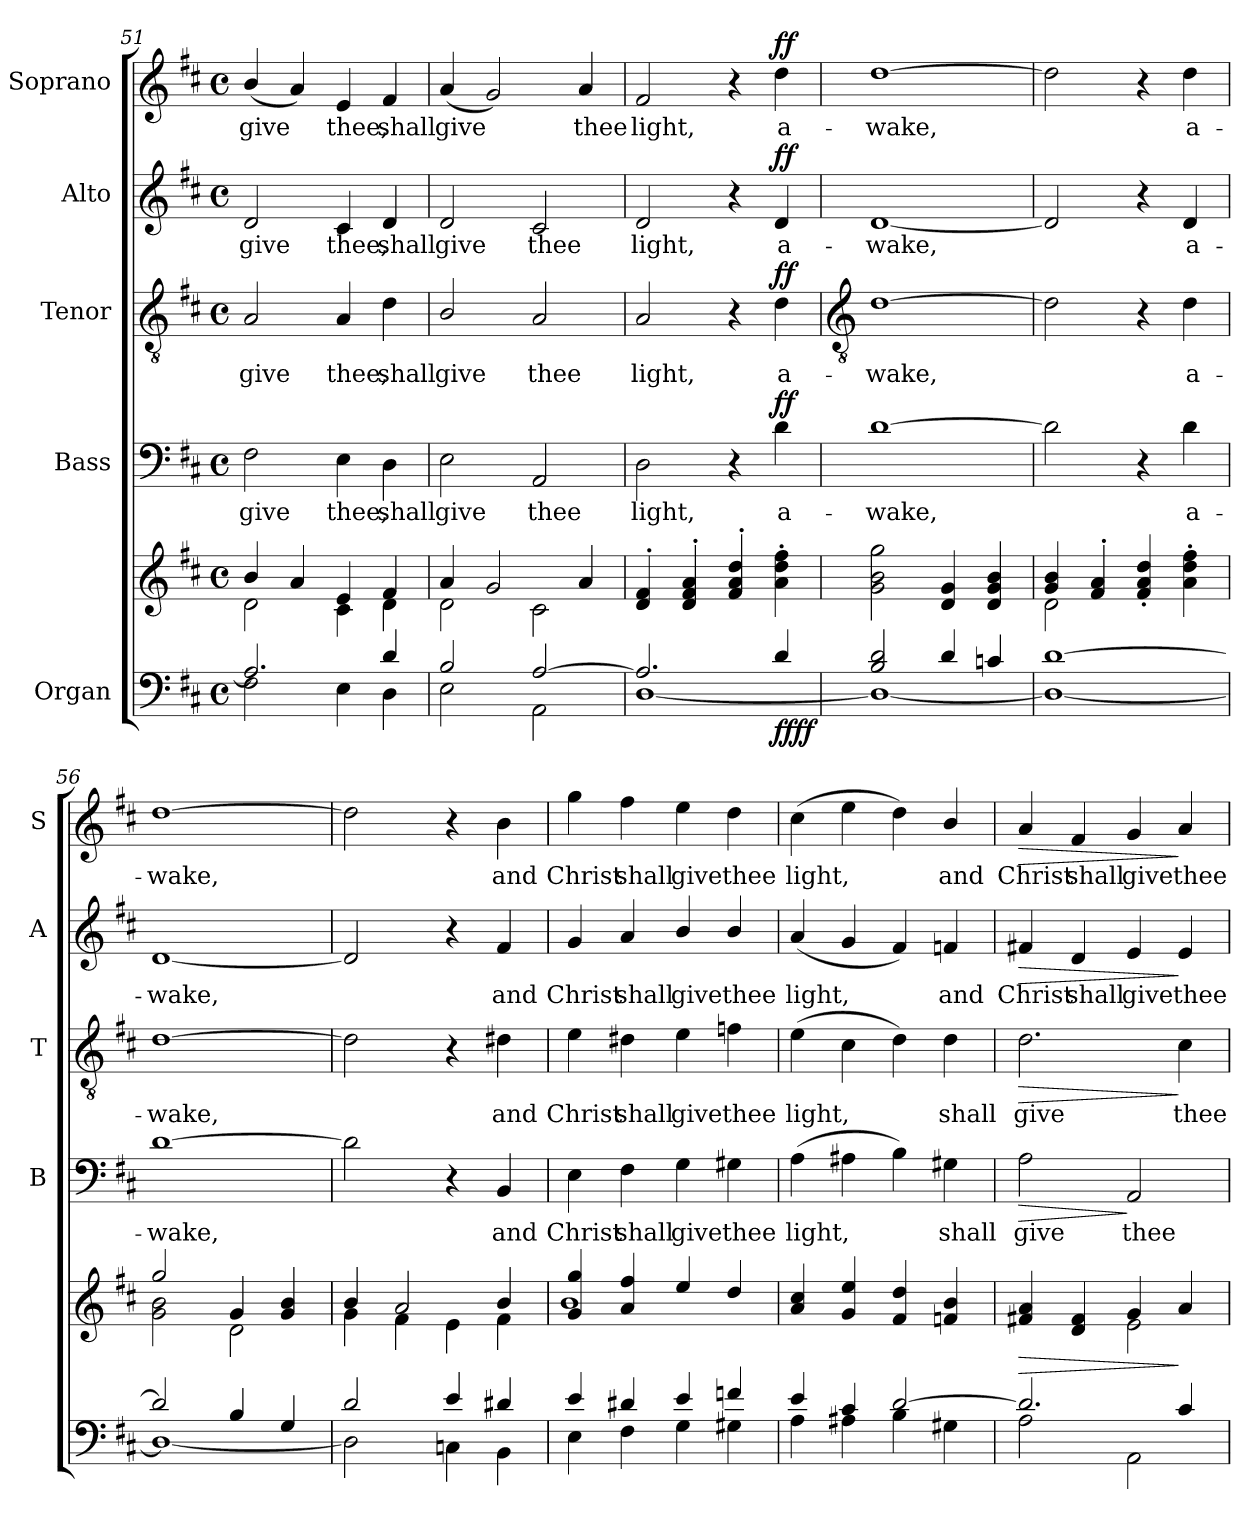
**kern	**kern	**dynam	**kern	**text	**dynam	**kern	**text	**dynam	**kern	**text	**dynam	**kern	**text	**dynam
*part5	*part5	*part5	*part4	*part4	*part4	*part3	*part3	*part3	*part2	*part2	*part2	*part1	*part1	*part1
*staff6	*staff5	*staff5/6	*staff4	*staff4	*staff4	*staff3	*staff3	*staff3	*staff2	*staff2	*staff2	*staff1	*staff1	*staff1
*I"Organ	*	*	*I"Bass	*	*	*I"Tenor	*	*	*I"Alto	*	*	*I"Soprano	*	*
*	*	*	*I'B	*	*	*I'T	*	*	*I'A	*	*	*I'S	*	*
*clefF4	*clefG2	*	*clefF4	*	*	*clefGv2	*	*	*clefG2	*	*	*clefG2	*	*
*k[f#c#]	*k[f#c#]	*	*k[f#c#]	*	*	*k[f#c#]	*	*	*k[f#c#]	*	*	*k[f#c#]	*	*
*D:	*D:	*	*D:	*	*	*D:	*	*	*D:	*	*	*D:	*	*
*M4/4	*M4/4	*	*M4/4	*	*	*M4/4	*	*	*M4/4	*	*	*M4/4	*	*
*met(c)	*met(c)	*	*met(c)	*	*	*met(c)	*	*	*met(c)	*	*	*met(c)	*	*
=51	=51	=51	=51	=51	=51	=51	=51	=51	=51	=51	=51	=51	=51	=51
*^	*^	*	*	*	*	*	*	*	*	*	*	*	*	*
!	!	!	!	!	!	!LO:LY:b	!	!	!LO:LY:b	!	!	!LO:LY:b	!	!	!LO:LY:b	!
2.A/]	2F#\	4b/	2d\	.	2F#	give	.	2A	give	.	2d	give	.	(<4b/	give	.
.	.	4a/	.	.	.	.	.	.	.	.	.	.	.	4a)	.	.
!	!	!	!	!	!	!LO:LY:b	!	!	!LO:LY:b	!	!	!LO:LY:b	!	!	!LO:LY:b	!
.	4E\	4e/	4c#\	.	4E	thee,	.	4A	thee,	.	4c#	thee,	.	4e	thee,	.
!	!	!	!	!	!	!LO:LY:b	!	!	!LO:LY:b	!	!	!LO:LY:b	!	!	!LO:LY:b	!
4d/	4D\	4f#/	4d\	.	4D	shall	.	4d	shall	.	4d	shall	.	4f#	shall	.
=52	=52	=52	=52	=52	=52	=52	=52	=52	=52	=52	=52	=52	=52	=52	=52	=52
!	!	!	!	!	!	!LO:LY:b	!	!	!LO:LY:b	!	!	!LO:LY:b	!	!	!LO:LY:b	!
2B/	2E\	4a/	2d\	.	2E\	give	.	2B/	give	.	2d	give	.	(<4a	give	.
.	.	2g/	.	.	.	.	.	.	.	.	.	.	.	2g)	.	.
!	!	!	!	!	!	!LO:LY:b	!	!	!LO:LY:b	!	!	!LO:LY:b	!	!	!	!
[2A/	2AA\	.	2c#\	.	2AA	thee	.	2A	thee	.	2c#	thee	.	.	.	.
!	!	!	!	!	!	!	!	!	!	!	!	!	!	!	!LO:LY:b	!
.	.	4a/	.	.	.	.	.	.	.	.	.	.	.	4a	thee	.
=53	=53	=53	=53	=53	=53	=53	=53	=53	=53	=53	=53	=53	=53	=53	=53	=53
!	!	!	!	!	!	!LO:LY:b	!	!	!LO:LY:b	!	!	!LO:LY:b	!	!	!LO:LY:b	!
2.A/]	[1D\	4d/' 4f#/'	1ryy	.	2D	light,	.	2A	light,	.	2d	light,	.	2f#	light,	.
.	.	4d/' 4f#/' 4a/'	.	.	.	.	.	.	.	.	.	.	.	.	.	.
.	.	4f#/' 4a/' 4dd/'	.	.	4r	.	.	4r	.	.	4r	.	.	4r	.	.
!	!	!	!	!LO:DY:b=2	!	!LO:LY:b	!	!	!LO:LY:b	!	!	!LO:LY:b	!	!	!LO:LY:b	!
!	!	!	!	!LO:DY:n=1:b	!	!	!LO:DY:b	!	!	!LO:DY:b	!	!	!LO:DY:b	!	!	!LO:DY:b
4d/	.	4a\' 4dd\' 4ff#\'	.	ff ff	4d	a-	ff	4d	a-	ff	4d	a-	ff	4dd	a-	ff
!!LO:LB:g=z
=54	=54	=54	=54	=54	=54	=54	=54	=54	=54	=54	=54	=54	=54	=54	=54	=54
*	*	*	*	*	*	*	*	*clefGv2	*	*	*	*	*	*	*	*
!	!	!	!	!	!	!LO:LY:b	!	!	!LO:LY:b	!	!	!LO:LY:b	!	!	!LO:LY:b	!
2B/ 2d/	1D\_	2g\ 2b\ 2gg\	1ryy	.	[1d	-wake,	.	[1d	-wake,	.	[1d	-wake,	.	[1dd	-wake,	.
4d/	.	4d 4g	.	.	.	.	.	.	.	.	.	.	.	.	.	.
4cn/	.	4d 4g 4b	.	.	.	.	.	.	.	.	.	.	.	.	.	.
=55	=55	=55	=55	=55	=55	=55	=55	=55	=55	=55	=55	=55	=55	=55	=55	=55
[1d/	1D\_	4g 4b	2d\	.	2d]	.	.	2d]	.	.	2d]	.	.	2dd]	.	.
.	.	4f#' 4a'	.	.	.	.	.	.	.	.	.	.	.	.	.	.
.	.	4f#' 4a' 4dd'	2ryy	.	4r	.	.	4r	.	.	4r	.	.	4r	.	.
!	!	!	!	!	!	!LO:LY:b	!	!	!LO:LY:b	!	!	!LO:LY:b	!	!	!LO:LY:b	!
.	.	4a\' 4dd\' 4ff#\'	.	.	4d	a-	.	4d	a-	.	4d	a-	.	4dd	a-	.
=56	=56	=56	=56	=56	=56	=56	=56	=56	=56	=56	=56	=56	=56	=56	=56	=56
!	!	!	!	!	!	!LO:LY:b	!	!	!LO:LY:b	!	!	!LO:LY:b	!	!	!LO:LY:b	!
2d/]	1D\_	2gg/	2g\ 2b\	.	[1d	-wake,	.	[1d	-wake,	.	[1d	-wake,	.	[1dd	-wake,	.
4B/	.	4g	2d\	.	.	.	.	.	.	.	.	.	.	.	.	.
4G/	.	4g 4b	.	.	.	.	.	.	.	.	.	.	.	.	.	.
=57	=57	=57	=57	=57	=57	=57	=57	=57	=57	=57	=57	=57	=57	=57	=57	=57
2d/	2D\]	4b/	4g\	.	2d]	.	.	2d]	.	.	2d]	.	.	2dd]	.	.
.	.	2a	4f#\	.	.	.	.	.	.	.	.	.	.	.	.	.
4e/	4Cn\	.	4e\	.	4r	.	.	4r	.	.	4r	.	.	4r	.	.
!	!	!	!	!	!	!LO:LY:b	!	!	!LO:LY:b	!	!	!LO:LY:b	!	!	!LO:LY:b	!
4d#X/	4BB\	4b/	4f#\	.	4BB	and	.	4d#X	and	.	4f#	and	.	4b	and	.
=58	=58	=58	=58	=58	=58	=58	=58	=58	=58	=58	=58	=58	=58	=58	=58	=58
!	!	!	!	!	!	!LO:LY:b	!	!	!LO:LY:b	!	!	!LO:LY:b	!	!	!LO:LY:b	!
4e/	4E\	4g 4gg	1b\	.	4E	Christ	.	4e	Christ	.	4g	Christ	.	4gg	Christ	.
!	!	!	!	!	!	!LO:LY:b	!	!	!LO:LY:b	!	!	!LO:LY:b	!	!	!LO:LY:b	!
4d#X/	4F#\	4a 4ff#	.	.	4F#	shall	.	4d#X	shall	.	4a	shall	.	4ff#	shall	.
!	!	!	!	!	!	!LO:LY:b	!	!	!LO:LY:b	!	!	!LO:LY:b	!	!	!LO:LY:b	!
4e/	4G\	4ee	.	.	4G	give	.	4e	give	.	4b/	give	.	4ee	give	.
!	!	!	!	!	!	!LO:LY:b	!	!	!LO:LY:b	!	!	!LO:LY:b	!	!	!LO:LY:b	!
4fn/	4G#X\	4dd	.	.	4G#X	thee	.	4fn	thee	.	4b/	thee	.	4dd	thee	.
=59	=59	=59	=59	=59	=59	=59	=59	=59	=59	=59	=59	=59	=59	=59	=59	=59
!	!	!	!	!	!	!LO:LY:b	!	!	!LO:LY:b	!	!	!LO:LY:b	!	!	!LO:LY:b	!
4e/	4A\	4a 4cc#	1ryy	.	(>4A	light,	.	(>4e	light,	.	(<4a	light,	.	(>4cc#	light,	.
4c#/	4A#X\	4g 4ee	.	.	4A#X	.	.	4c#	.	.	4g	.	.	4ee	.	.
[2d/	4B\	4f# 4dd	.	.	4B)	.	.	4d)	.	.	4f#)	.	.	4dd)	.	.
!	!	!	!	!	!	!LO:LY:b	!	!	!LO:LY:b	!	!	!LO:LY:b	!	!	!LO:LY:b	!
.	4G#X\	4fn/ 4b/	.	.	4G#X\	shall	.	4d\	shall	.	4fn/	and	.	4b/	and	.
=60	=60	=60	=60	=60	=60	=60	=60	=60	=60	=60	=60	=60	=60	=60	=60	=60
!	!	!	!	!LO:HP:b	!	!LO:LY:b	!LO:HP:b	!	!LO:LY:b	!LO:HP:b	!	!LO:LY:b	!LO:HP:b	!	!LO:LY:b	!LO:HP:b
2.d/]	2A\	4f#X 4a	2ryy	>	2A\	give	>	2.d\	give	>	4f#X	Christ	>	4a	Christ	>
!	!	!	!	!	!	!	!	!	!	!	!	!LO:LY:b	!	!	!LO:LY:b	!
.	.	4d 4f#	.	.	.	.	.	.	.	.	4d	shall	.	4f#	shall	.
!	!	!	!	!	!	!LO:LY:b	!	!	!	!	!	!LO:LY:b	!	!	!LO:LY:b	!
.	2AA\	4g	2e\	.	2AA	thee	]	.	.	.	4e	give	.	4g	give	.
!	!	!	!	!	!	!	!	!	!LO:LY:b	!	!	!LO:LY:b	!	!	!LO:LY:b	!
4c#/	.	4a	.	]	.	.	.	4c#	thee	]	4e	thee	]	4a	thee	]
*v	*v	*	*	*	*	*	*	*	*	*	*	*	*	*	*	*
*	*v	*v	*	*	*	*	*	*	*	*	*	*	*	*	*
=	=	=	=	=	=	=	=	=	=	=	=	=	=	=
*-	*-	*-	*-	*-	*-	*-	*-	*-	*-	*-	*-	*-	*-	*-
